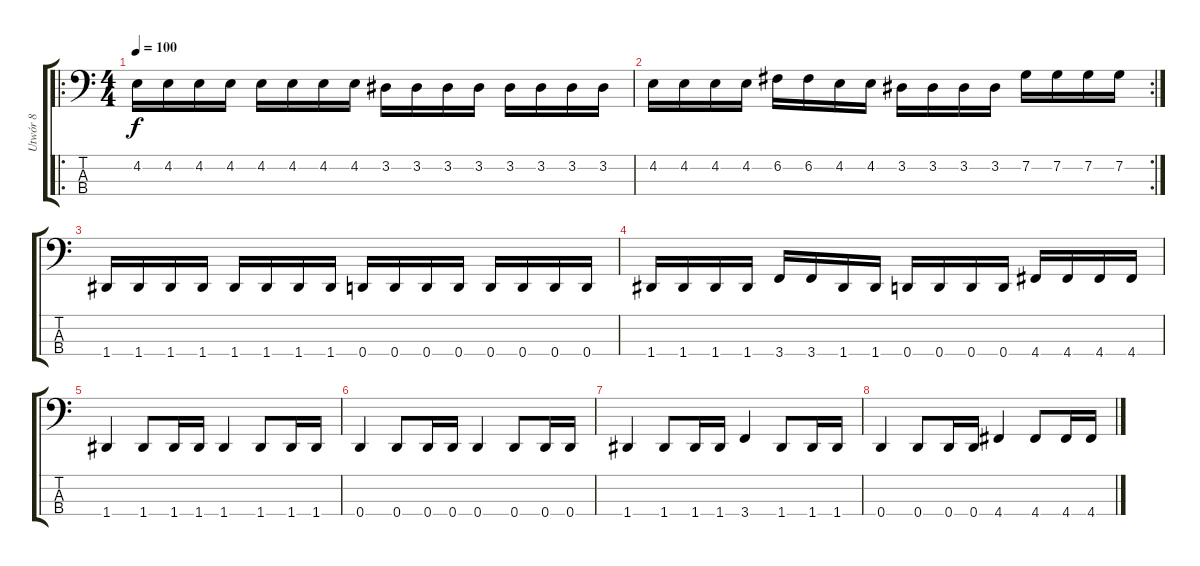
\track ("Utwór 8" "Utwór 8") {instrument electricbassfinger}
\staff {score tabs}
\tuning (F2 C2 G1 D1) {hide}
\ro
\ts (4 4)
\tempo 100
\clef f4
\ks c
4.2.16{dy f} 4.2.16 4.2.16 4.2.16 4.2.16 4.2.16 4.2.16 4.2.16 3.2.16 3.2.16 3.2.16 3.2.16 3.2.16 3.2.16 3.2.16 3.2.16 |
\rc 2
4.2.16 4.2.16 4.2.16 4.2.16 6.2.16 6.2.16 4.2.16 4.2.16 3.2.16 3.2.16 3.2.16 3.2.16 7.2.16 7.2.16 7.2.16 7.2.16 |
1.4.16 1.4.16 1.4.16 1.4.16 1.4.16 1.4.16 1.4.16 1.4.16 0.4.16 0.4.16 0.4.16 0.4.16 0.4.16 0.4.16 0.4.16 0.4.16 |
1.4.16 1.4.16 1.4.16 1.4.16 3.4.16 3.4.16 1.4.16 1.4.16 0.4.16 0.4.16 0.4.16 0.4.16 4.4.16 4.4.16 4.4.16 4.4.16 |
1.4.4 1.4.8 1.4.16 1.4.16 1.4.4 1.4.8 1.4.16 1.4.16 |
0.4.4 0.4.8 0.4.16 0.4.16 0.4.4 0.4.8 0.4.16 0.4.16 |
1.4.4 1.4.8 1.4.16 1.4.16 3.4.4 1.4.8 1.4.16 1.4.16 |
0.4.4 0.4.8 0.4.16 0.4.16 4.4.4 4.4.8 4.4.16 4.4.16
